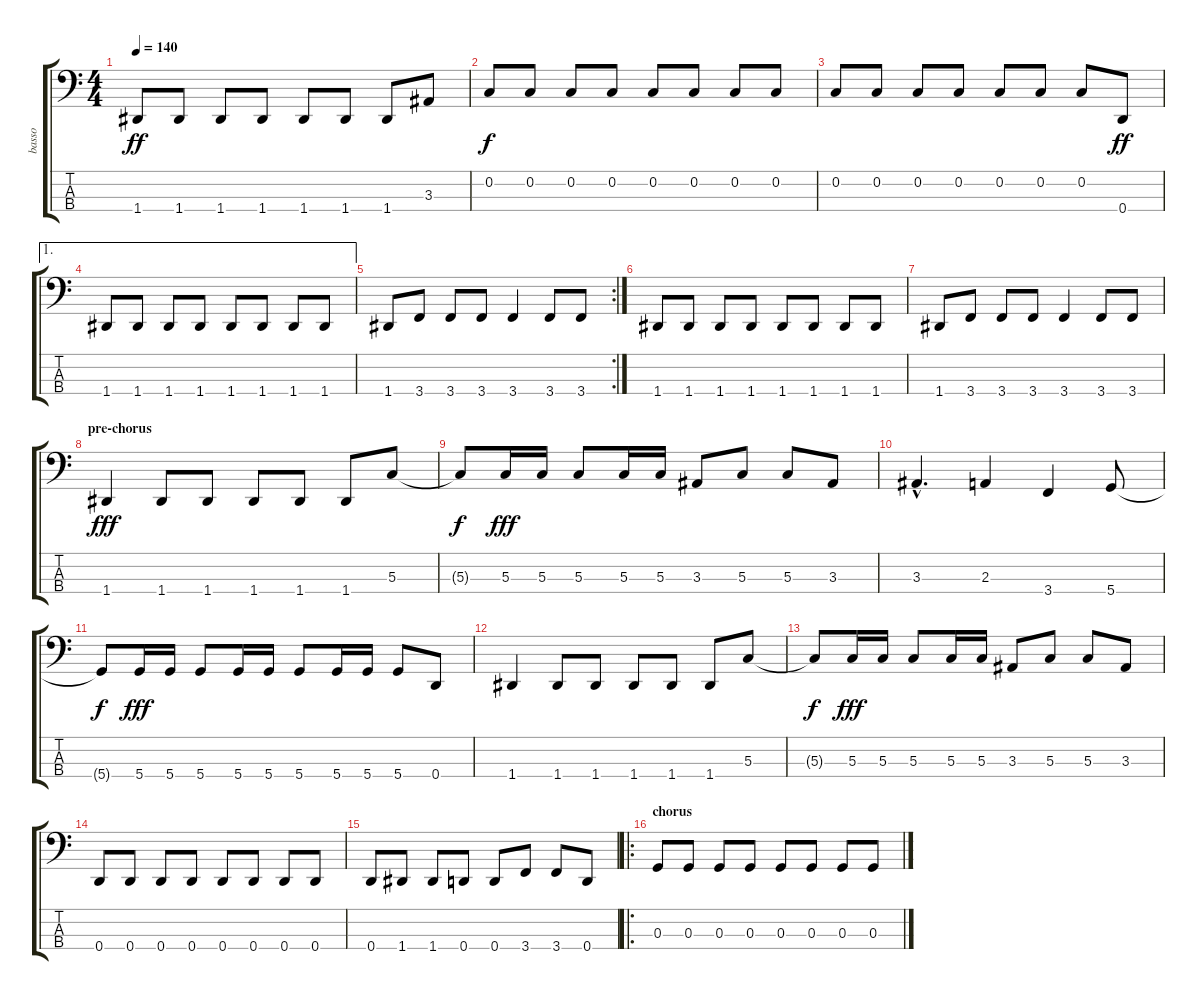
\track ("basso" "basso") {instrument electricbassfinger}
\staff {score tabs}
\tuning (F2 C2 G1 D1) {hide}
\ts (4 4)
\tempo 140
\clef f4
\ks c
1.4.8{dy ff} 1.4.8 1.4.8 1.4.8 1.4.8 1.4.8 1.4.8 3.3.8 |
0.2.8{dy f} 0.2.8 0.2.8 0.2.8 0.2.8 0.2.8 0.2.8 0.2.8 |
0.2.8 0.2.8 0.2.8 0.2.8 0.2.8 0.2.8 0.2.8 0.4.8{dy ff} |
\ae 1
1.4.8 1.4.8 1.4.8 1.4.8 1.4.8 1.4.8 1.4.8 1.4.8 |
\rc 2
1.4.8 3.4.8 3.4.8 3.4.8 3.4.4 3.4.8 3.4.8 |
1.4.8 1.4.8 1.4.8 1.4.8 1.4.8 1.4.8 1.4.8 1.4.8 |
1.4.8 3.4.8 3.4.8 3.4.8 3.4.4 3.4.8 3.4.8 |
\section ("" "pre-chorus")
1.4.4{dy fff volume 16} 1.4.8 1.4.8 1.4.8 1.4.8 1.4.8 5.3.8 |
5.3{t}.8{dy f} 5.3.16{dy fff} 5.3.16 5.3.8 5.3.16 5.3.16 3.3.8 5.3.8 5.3.8 3.3.8 |
3.3{hac}.4{d} 2.3.4 3.4.4 5.4.8 |
5.4{t}.8{dy f} 5.4.16{dy fff} 5.4.16 5.4.8 5.4.16 5.4.16 5.4.8 5.4.16 5.4.16 5.4.8 0.4.8 |
1.4.4 1.4.8 1.4.8 1.4.8 1.4.8 1.4.8 5.3.8 |
5.3{t}.8{dy f} 5.3.16{dy fff} 5.3.16 5.3.8 5.3.16 5.3.16 3.3.8 5.3.8 5.3.8 3.3.8 |
0.4.8 0.4.8 0.4.8 0.4.8 0.4.8 0.4.8 0.4.8 0.4.8 |
0.4.8 1.4.8 1.4.8 0.4.8 0.4.8 3.4.8 3.4.8 0.4.8 |
\ro
\section ("" "chorus")
0.3.8{volume 14} 0.3.8 0.3.8 0.3.8 0.3.8 0.3.8 0.3.8 0.3.8
